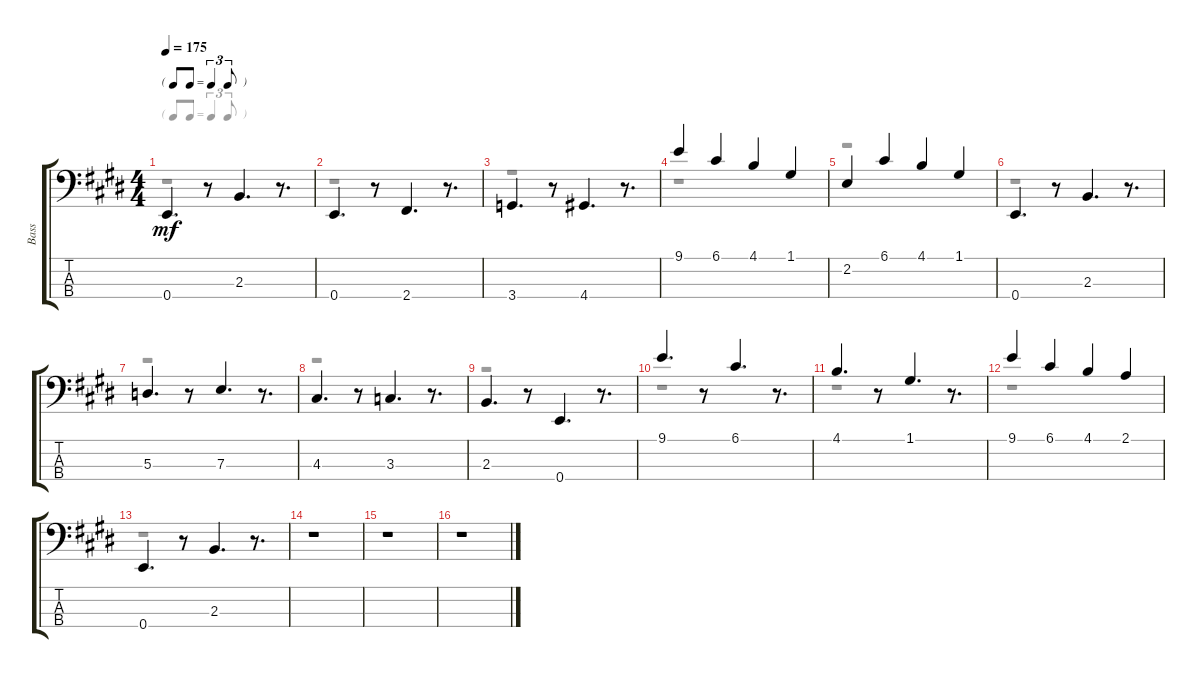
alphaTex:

\track ("Bass" "Bass") {instrument acousticbass}
\staff {score tabs}
\tuning (G2 D2 A1 E1) {hide}
\voice
\ts (4 4)
\tf triplet8th
\tempo 175
\clef f4
\ks e
0.4.4{d dy mf} r.8 2.3.4{d} r.8{d} |
0.4.4{d} r.8 2.4.4{d} r.8{d} |
3.4.4{d} r.8 4.4.4{d} r.8{d} |
9.1.4 6.1.4 4.1.4 1.1.4 |
2.2.4 6.1.4 4.1.4 1.1.4 |
0.4.4{d} r.8 2.3.4{d} r.8{d} |
5.3.4{d} r.8 7.3.4{d} r.8{d} |
4.3.4{d} r.8 3.3.4{d} r.8{d} |
2.3.4{d} r.8 0.4.4{d} r.8{d} |
9.1.4{d} r.8 6.1.4{d} r.8{d} |
4.1.4{d} r.8 1.1.4{d} r.8{d} |
9.1.4 6.1.4 4.1.4 2.1.4 |
0.4.4{d} r.8 2.3.4{d} r.8{d} |
r.1 |
r.1 |
r.1
\voice
\clef f4
\ottava regular
\simile none
\ks e
r.1{dy f} |
r.1 |
r.1 |
r.1 |
r.1 |
r.1 |
r.1 |
r.1 |
r.1 |
r.1 |
r.1 |
r.1 |
r.1 |
r.1 |
r.1 |
r.1
